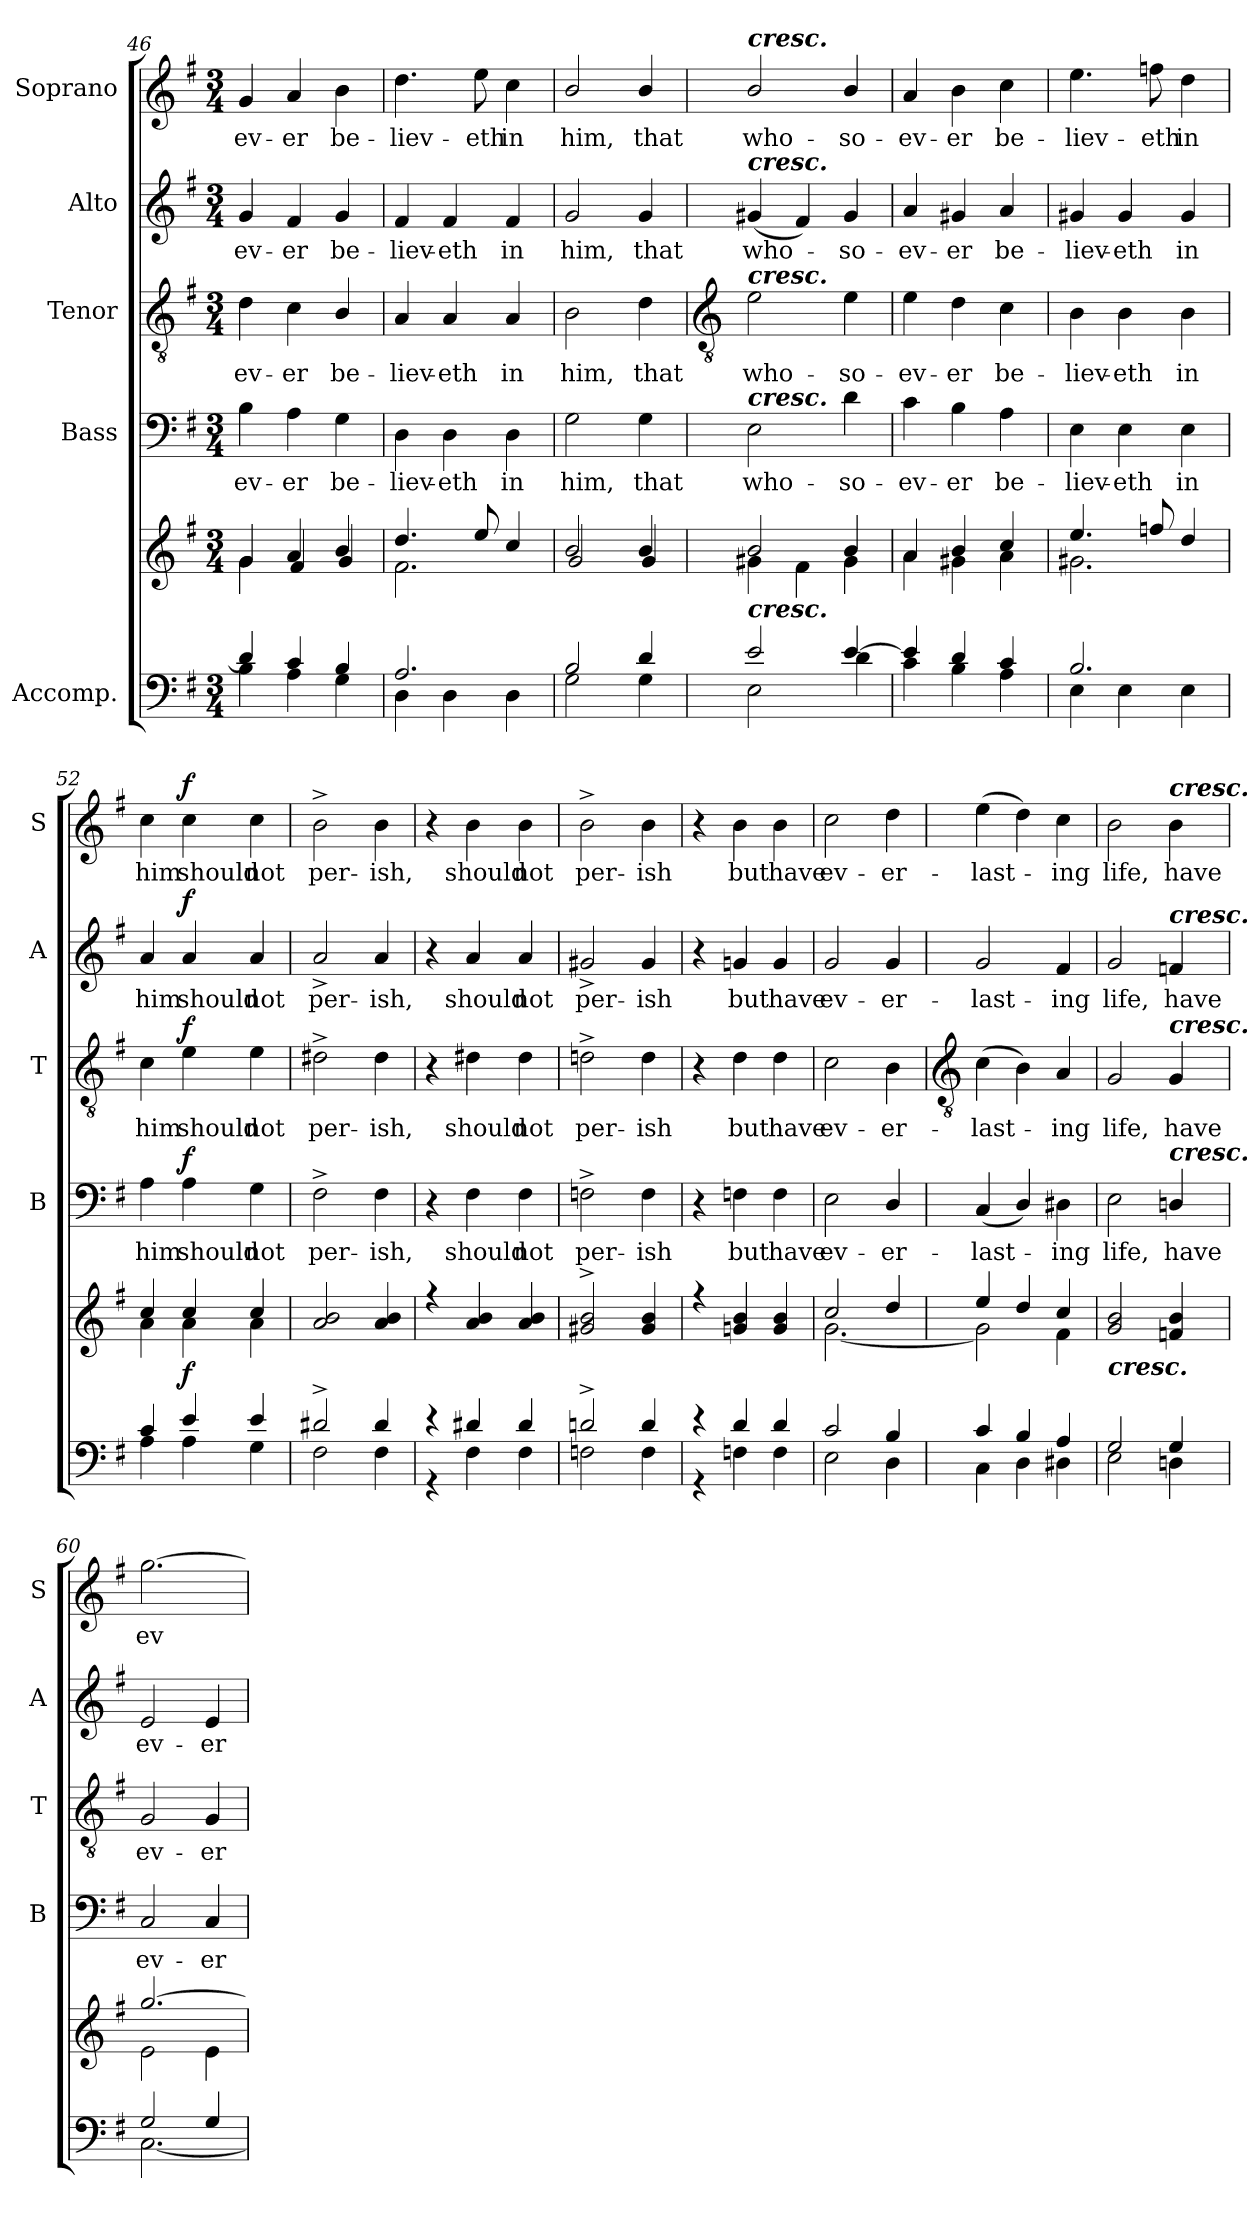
**kern	**kern	**dynam	**kern	**text	**dynam	**kern	**text	**dynam	**kern	**text	**dynam	**kern	**text	**dynam
*part5	*part5	*part5	*part4	*part4	*part4	*part3	*part3	*part3	*part2	*part2	*part2	*part1	*part1	*part1
*staff6	*staff5	*staff5/6	*staff4	*staff4	*staff4	*staff3	*staff3	*staff3	*staff2	*staff2	*staff2	*staff1	*staff1	*staff1
*I"Accomp.	*	*	*I"Bass	*	*	*I"Tenor	*	*	*I"Alto	*	*	*I"Soprano	*	*
*	*	*	*I'B	*	*	*I'T	*	*	*I'A	*	*	*I'S	*	*
*clefF4	*clefG2	*	*clefF4	*	*	*clefGv2	*	*	*clefG2	*	*	*clefG2	*	*
*k[f#]	*k[f#]	*	*k[f#]	*	*	*k[f#]	*	*	*k[f#]	*	*	*k[f#]	*	*
*G:	*G:	*	*G:	*	*	*G:	*	*	*G:	*	*	*G:	*	*
*M3/4	*M3/4	*	*M3/4	*	*	*M3/4	*	*	*M3/4	*	*	*M3/4	*	*
=46	=46	=46	=46	=46	=46	=46	=46	=46	=46	=46	=46	=46	=46	=46
*^	*^	*	*	*	*	*	*	*	*	*	*	*	*	*
!	!	!	!	!	!	!LO:LY:b	!	!	!LO:LY:b	!	!	!LO:LY:b	!	!	!LO:LY:b	!
4d/]	4B\	4g/	4g\	.	4B	-ev-	.	4d	-ev-	.	4g	-ev-	.	4g	-ev-	.
!	!	!	!	!	!	!LO:LY:b	!	!	!LO:LY:b	!	!	!LO:LY:b	!	!	!LO:LY:b	!
4c/	4A\	4a/	4f#/	.	4A	-er	.	4c	-er	.	4f#	-er	.	4a	-er	.
!	!	!	!	!	!	!LO:LY:b	!	!	!LO:LY:b	!	!	!LO:LY:b	!	!	!LO:LY:b	!
4B/	4G\	4b/	4g/	.	4G	be-	.	4B/	be-	.	4g	be-	.	4b	be-	.
=47	=47	=47	=47	=47	=47	=47	=47	=47	=47	=47	=47	=47	=47	=47	=47	=47
!	!	!	!	!	!	!LO:LY:b	!	!	!LO:LY:b	!	!	!LO:LY:b	!	!	!LO:LY:b	!
2.A/	4D\	4.dd/	2.f#\	.	4D	-liev-	.	4A	-liev-	.	4f#	-liev-	.	4.dd	-liev-	.
!	!	!	!	!	!	!LO:LY:b	!	!	!LO:LY:b	!	!	!LO:LY:b	!	!	!	!
.	4D\	.	.	.	4D	-eth	.	4A	-eth	.	4f#	-eth	.	.	.	.
!	!	!	!	!	!	!	!	!	!	!	!	!	!	!	!LO:LY:b	!
.	.	8ee/	.	.	.	.	.	.	.	.	.	.	.	8ee	-eth	.
!	!	!	!	!	!	!LO:LY:b	!	!	!LO:LY:b	!	!	!LO:LY:b	!	!	!LO:LY:b	!
.	4D\	4cc/	.	.	4D	in	.	4A	in	.	4f#	in	.	4cc	in	.
=48	=48	=48	=48	=48	=48	=48	=48	=48	=48	=48	=48	=48	=48	=48	=48	=48
!	!	!	!	!	!	!LO:LY:b	!	!	!LO:LY:b	!	!	!LO:LY:b	!	!	!LO:LY:b	!
2B/	2G\	2b/	2g/	.	2G	him,	.	2B	him,	.	2g	him,	.	2b/	him,	.
!	!	!	!	!	!	!LO:LY:b	!	!	!LO:LY:b	!	!	!LO:LY:b	!	!	!LO:LY:b	!
4d/	4G\	4b/	4g/	.	4G	that	.	4d	that	.	4g	that	.	4b/	that	.
!!LO:LB:g=z
=49	=49	=49	=49	=49	=49	=49	=49	=49	=49	=49	=49	=49	=49	=49	=49	=49
*	*	*	*	*	*	*	*	*clefGv2	*	*	*	*	*	*	*	*
!	!	!	!	!	!	!	!	!	!	!	!	!	!	!LO:TX:a:Bi:t=cresc.	!	!
!	!	!	!	!	!	!	!	!	!	!	!LO:TX:a:Bi:t=cresc.	!	!	!	!	!
!	!	!	!	!	!	!	!	!LO:TX:a:Bi:t=cresc.	!	!	!	!	!	!	!	!
!	!	!	!	!	!LO:TX:a:Bi:t=cresc.	!	!	!	!	!	!	!	!	!	!	!
!	!	!LO:TX:b:Bi:t=cresc.	!	!	!	!	!	!	!	!	!	!	!	!	!	!
!	!	!	!	!	!	!LO:LY:b	!	!	!LO:LY:b	!	!	!LO:LY:b	!	!	!LO:LY:b	!
2e/	2E\	2b/	4g#X\	.	2E	who-	.	2e	who-	.	(<4g#X	who-	.	2b/	who-	.
.	.	.	4f#\	.	.	.	.	.	.	.	4f#)	.	.	.	.	.
!	!	!	!	!	!	!LO:LY:b	!	!	!LO:LY:b	!	!	!LO:LY:b	!	!	!LO:LY:b	!
[4e/	4d\	4b/	4g#\	.	4d	-so-	.	4e	-so-	.	4g#	so-	.	4b/	-so-	.
=50	=50	=50	=50	=50	=50	=50	=50	=50	=50	=50	=50	=50	=50	=50	=50	=50
!	!	!	!	!	!	!LO:LY:b	!	!	!LO:LY:b	!	!	!LO:LY:b	!	!	!LO:LY:b	!
4e/]	4c\	4a/	4a\	.	4c	-ev-	.	4e	-ev-	.	4a	-ev-	.	4a	-ev-	.
!	!	!	!	!	!	!LO:LY:b	!	!	!LO:LY:b	!	!	!LO:LY:b	!	!	!LO:LY:b	!
4d/	4B\	4b/	4g#X\	.	4B	-er	.	4d	-er	.	4g#X	-er	.	4b	-er	.
!	!	!	!	!	!	!LO:LY:b	!	!	!LO:LY:b	!	!	!LO:LY:b	!	!	!LO:LY:b	!
4c/	4A\	4cc/	4a\	.	4A	be-	.	4c	be-	.	4a	be-	.	4cc	be-	.
=51	=51	=51	=51	=51	=51	=51	=51	=51	=51	=51	=51	=51	=51	=51	=51	=51
!	!	!	!	!	!	!LO:LY:b	!	!	!LO:LY:b	!	!	!LO:LY:b	!	!	!LO:LY:b	!
2.B/	4E\	4.ee/	2.g#X\	.	4E	-liev-	.	4B	-liev-	.	4g#X	-liev-	.	4.ee	-liev-	.
!	!	!	!	!	!	!LO:LY:b	!	!	!LO:LY:b	!	!	!LO:LY:b	!	!	!	!
.	4E\	.	.	.	4E	-eth	.	4B	-eth	.	4g#	-eth	.	.	.	.
!	!	!	!	!	!	!	!	!	!	!	!	!	!	!	!LO:LY:b	!
.	.	8ffn/	.	.	.	.	.	.	.	.	.	.	.	8ffn	-eth	.
!	!	!	!	!	!	!LO:LY:b	!	!	!LO:LY:b	!	!	!LO:LY:b	!	!	!LO:LY:b	!
.	4E\	4dd/	.	.	4E	in	.	4B	in	.	4g#	in	.	4dd	in	.
=52	=52	=52	=52	=52	=52	=52	=52	=52	=52	=52	=52	=52	=52	=52	=52	=52
!	!	!	!	!	!	!LO:LY:b	!	!	!LO:LY:b	!	!	!LO:LY:b	!	!	!LO:LY:b	!
4c/	4A\	4cc/	4a\	.	4A	him	.	4c	him	.	4a	him	.	4cc	him	.
!	!	!	!	!LO:DY:b	!	!LO:LY:b	!LO:DY:b	!	!LO:LY:b	!LO:DY:b	!	!LO:LY:b	!LO:DY:b	!	!LO:LY:b	!LO:DY:b
4e/	4A\	4cc/	4a\	f	4A	should	f	4e	should	f	4a	should	f	4cc	should	f
!	!	!	!	!	!	!LO:LY:b	!	!	!LO:LY:b	!	!	!LO:LY:b	!	!	!LO:LY:b	!
4e/	4G\	4cc/	4a\	.	4G	not	.	4e	not	.	4a	not	.	4cc	not	.
=53	=53	=53	=53	=53	=53	=53	=53	=53	=53	=53	=53	=53	=53	=53	=53	=53
!	!	!	!LO:N:vis=1	!	!	!LO:LY:b	!	!	!LO:LY:b	!	!	!LO:LY:b	!	!	!LO:LY:b	!
2d#X^/	2F#\	2a/ 2b/	2.ryy	.	2F#^	per-	.	2d#X^	per-	.	2a^	per-	.	2b^	per-	.
!	!	!	!	!	!	!LO:LY:b	!	!	!LO:LY:b	!	!	!LO:LY:b	!	!	!LO:LY:b	!
4d#/	4F#\	4a/ 4b/	.	.	4F#	-ish,	.	4d#	-ish,	.	4a	-ish,	.	4b	-ish,	.
=54	=54	=54	=54	=54	=54	=54	=54	=54	=54	=54	=54	=54	=54	=54	=54	=54
!	!	!	!LO:N:vis=1	!	!	!	!	!	!	!	!	!	!	!	!	!
4r	4r	4r	2.ryy	.	4r	.	.	4r	.	.	4r	.	.	4r	.	.
!	!	!	!	!	!	!LO:LY:b	!	!	!LO:LY:b	!	!	!LO:LY:b	!	!	!LO:LY:b	!
4d#X/	4F#\	4a/ 4b/	.	.	4F#	should	.	4d#X	should	.	4a	should	.	4b	should	.
!	!	!	!	!	!	!LO:LY:b	!	!	!LO:LY:b	!	!	!LO:LY:b	!	!	!LO:LY:b	!
4d#/	4F#\	4a/ 4b/	.	.	4F#	not	.	4d#	not	.	4a	not	.	4b	not	.
=55	=55	=55	=55	=55	=55	=55	=55	=55	=55	=55	=55	=55	=55	=55	=55	=55
!	!	!	!LO:N:vis=1	!	!	!LO:LY:b	!	!	!LO:LY:b	!	!	!LO:LY:b	!	!	!LO:LY:b	!
2dn^/	2Fn\	2g#X/^ 2b/^	2.ryy	.	2Fn^	per-	.	2dn^	per-	.	2g#X^	per-	.	2b^	per-	.
!	!	!	!	!	!	!LO:LY:b	!	!	!LO:LY:b	!	!	!LO:LY:b	!	!	!LO:LY:b	!
4d/	4F\	4g#/ 4b/	.	.	4F	-ish	.	4d	-ish	.	4g#	-ish	.	4b	-ish	.
=56	=56	=56	=56	=56	=56	=56	=56	=56	=56	=56	=56	=56	=56	=56	=56	=56
!	!	!	!LO:N:vis=1	!	!	!	!	!	!	!	!	!	!	!	!	!
4r	4r	4r	2.ryy	.	4r	.	.	4r	.	.	4r	.	.	4r	.	.
!	!	!	!	!	!	!LO:LY:b	!	!	!LO:LY:b	!	!	!LO:LY:b	!	!	!LO:LY:b	!
4d/	4Fn\	4gn/ 4b/	.	.	4Fn	but	.	4d	but	.	4gn	but	.	4b	but	.
!	!	!	!	!	!	!LO:LY:b	!	!	!LO:LY:b	!	!	!LO:LY:b	!	!	!LO:LY:b	!
4d/	4F\	4g/ 4b/	.	.	4F	have	.	4d	have	.	4g	have	.	4b	have	.
=57	=57	=57	=57	=57	=57	=57	=57	=57	=57	=57	=57	=57	=57	=57	=57	=57
!	!	!	!	!	!	!LO:LY:b	!	!	!LO:LY:b	!	!	!LO:LY:b	!	!	!LO:LY:b	!
2c/	2E\	2cc/	[2.g\	.	2E	ev-	.	2c	ev-	.	2g	ev-	.	2cc	ev-	.
!	!	!	!	!	!	!LO:LY:b	!	!	!LO:LY:b	!	!	!LO:LY:b	!	!	!LO:LY:b	!
4B/	4D\	4dd/	.	.	4D/	-er-	.	4B	-er-	.	4g	-er-	.	4dd	-er-	.
!!LO:LB:g=z
=58	=58	=58	=58	=58	=58	=58	=58	=58	=58	=58	=58	=58	=58	=58	=58	=58
*	*	*	*	*	*	*	*	*clefGv2	*	*	*	*	*	*	*	*
!	!	!	!	!	!	!LO:LY:b	!	!	!LO:LY:b	!	!	!LO:LY:b	!	!	!LO:LY:b	!
4c/	4C\	4ee/	2g\]	.	(<4C	-last-	.	(>4c	-last-	.	2g	-last-	.	(>4ee	-last-	.
4B/	4D\	4dd/	.	.	4D/)	.	.	4B)	.	.	.	.	.	4dd)	.	.
!	!	!	!	!	!	!LO:LY:b	!	!	!LO:LY:b	!	!	!LO:LY:b	!	!	!LO:LY:b	!
4A/	4D#X\	4cc/	4f#\	.	4D#X	ing	.	4A	ing	.	4f#	-ing	.	4cc	ing	.
=59	=59	=59	=59	=59	=59	=59	=59	=59	=59	=59	=59	=59	=59	=59	=59	=59
!	!	!LO:TX:b:Bi:t=cresc.	!	!	!	!	!	!	!	!	!	!	!	!	!	!
!	!	!	!LO:N:vis=1	!	!	!LO:LY:b	!	!	!LO:LY:b	!	!	!LO:LY:b	!	!	!LO:LY:b	!
2G/	2E\	2g/ 2b/	2.ryy	.	2E	life,	.	2G	life,	.	2g	life,	.	2b	life,	.
!	!	!	!	!	!	!	!	!	!	!	!	!	!	!LO:TX:a:Bi:t=cresc.	!	!
!	!	!	!	!	!	!	!	!	!	!	!LO:TX:a:Bi:t=cresc.	!	!	!	!	!
!	!	!	!	!	!	!	!	!LO:TX:a:Bi:t=cresc.	!	!	!	!	!	!	!	!
!	!	!	!	!	!LO:TX:a:Bi:t=cresc.	!	!	!	!	!	!	!	!	!	!	!
!	!	!	!	!	!	!LO:LY:b	!	!	!LO:LY:b	!	!	!LO:LY:b	!	!	!LO:LY:b	!
4G/	4Dn\	4fn/ 4b/	.	.	4Dn/	have	.	4G	have	.	4fn	have	.	4b	have	.
=60	=60	=60	=60	=60	=60	=60	=60	=60	=60	=60	=60	=60	=60	=60	=60	=60
!	!	!	!	!	!	!LO:LY:b	!	!	!LO:LY:b	!	!	!LO:LY:b	!	!	!LO:LY:b	!
2G/	[2.C\	[2.gg/	2e\	.	2C	ev-	.	2G	ev-	.	2e	ev-	.	[2.gg	ev-	.
!	!	!	!	!	!	!LO:LY:b	!	!	!LO:LY:b	!	!	!LO:LY:b	!	!	!	!
4G/	.	.	4e\	.	4C	-er-	.	4G	-er-	.	4e	-er-	.	.	.	.
*v	*v	*	*	*	*	*	*	*	*	*	*	*	*	*	*	*
*	*v	*v	*	*	*	*	*	*	*	*	*	*	*	*	*
=	=	=	=	=	=	=	=	=	=	=	=	=	=	=
*-	*-	*-	*-	*-	*-	*-	*-	*-	*-	*-	*-	*-	*-	*-
